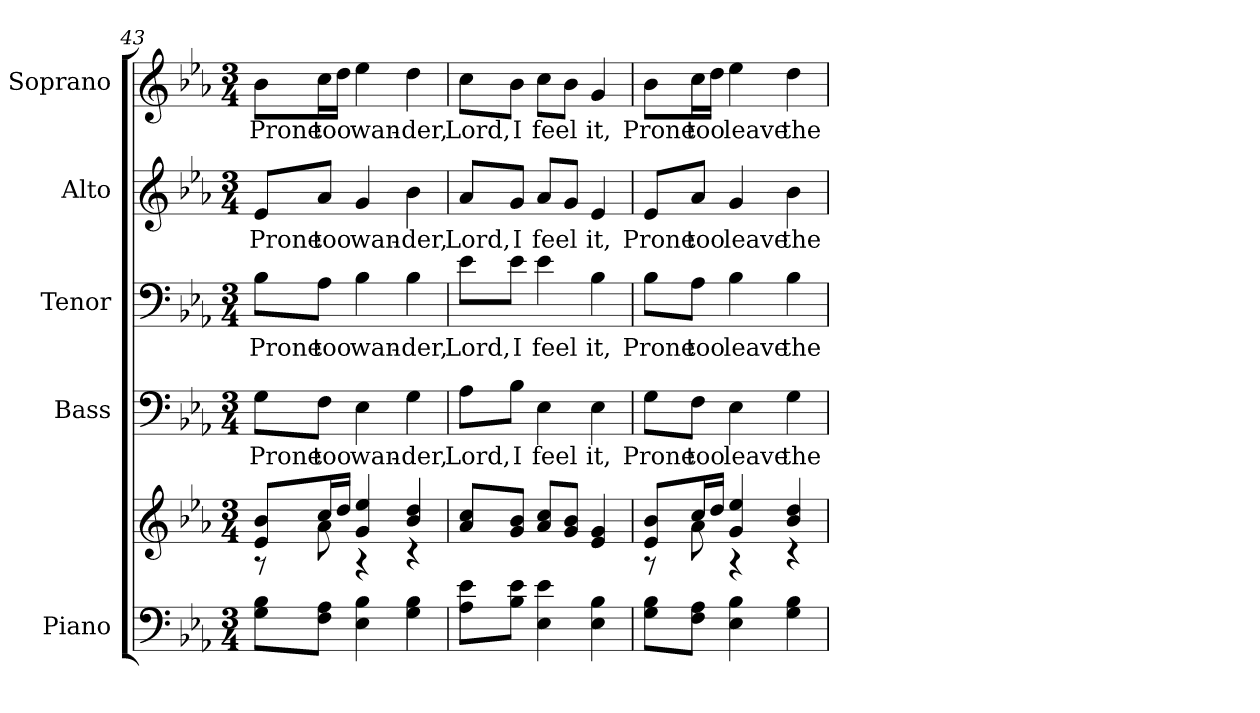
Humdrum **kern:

**kern	**kern	**kern	**text	**kern	**text	**kern	**text	**kern	**text
*part5	*part5	*part4	*part4	*part3	*part3	*part2	*part2	*part1	*part1
*staff6	*staff5	*staff4	*staff4	*staff3	*staff3	*staff2	*staff2	*staff1	*staff1
*I"Piano	*	*I"Bass	*	*I"Tenor	*	*I"Alto	*	*I"Soprano	*
*I'Pno.	*	*I'B.	*	*I'T.	*	*I'A.	*	*I'S.	*
!!LO:PB:g=z
*clefF4	*clefG2	*clefF4	*	*clefF4	*	*clefG2	*	*clefG2	*
*k[b-e-a-]	*k[b-e-a-]	*k[b-e-a-]	*	*k[b-e-a-]	*	*k[b-e-a-]	*	*k[b-e-a-]	*
*E-:	*E-:	*E-:	*	*E-:	*	*E-:	*	*E-:	*
*M3/4	*M3/4	*M3/4	*	*M3/4	*	*M3/4	*	*M3/4	*
=43	=43	=43	=43	=43	=43	=43	=43	=43	=43
*	*^	*	*	*	*	*	*	*	*
!	!	!	!	!LO:LY:b:color=#000000	!	!	!	!	!	!
!	!	!	!	!	!	!LO:LY:b:color=#000000	!	!	!	!
!	!	!	!	!	!	!	!	!LO:LY:b:color=#000000	!	!
!	!	!	!	!	!	!	!	!	!	!LO:LY:b:color=#000000
8Gi\ 8B-iL	8e-i/ 8b-iL	8r	8Gi\L	Prone	8B-i\L	Prone	8e-i/L	Prone	8b-i\L	Prone
!	!	!	!	!LO:LY:b:color=#000000	!	!	!	!	!	!
!	!	!	!	!	!	!LO:LY:b:color=#000000	!	!	!	!
!	!	!	!	!	!	!	!	!LO:LY:b:color=#000000	!	!
!	!	!	!	!	!	!	!	!	!	!LO:LY:b:color=#000000
8Fi\ 8A-iJ	16cci/L	8a-i\	8Fi\J	too	8A-i\J	too	8a-i/J	too	16cci\L	too
.	16ddi/JJ	.	.	.	.	.	.	.	16ddi\JJ	.
!	!	!	!	!LO:LY:b:color=#000000	!	!	!	!	!	!
!	!	!	!	!	!	!LO:LY:b:color=#000000	!	!	!	!
!	!	!	!	!	!	!	!	!LO:LY:b:color=#000000	!	!
!	!	!	!	!	!	!	!	!	!	!LO:LY:b:color=#000000
4E-i\ 4B-i	4gi/ 4ee-i	4r	4E-i\	wan-	4B-i\	wan-	4gi/	wan-	4ee-i\	wan-
!	!	!	!	!LO:LY:b:color=#000000	!	!	!	!	!	!
!	!	!	!	!	!	!LO:LY:b:color=#000000	!	!	!	!
!	!	!	!	!	!	!	!	!LO:LY:b:color=#000000	!	!
!	!	!	!	!	!	!	!	!	!	!LO:LY:b:color=#000000
4Gi\ 4B-i	4b-i/ 4ddi	4r	4Gi\	-der,	4B-i\	-der,	4b-i\	-der,	4ddi\	-der,
*	*v	*v	*	*	*	*	*	*	*	*
=44	=44	=44	=44	=44	=44	=44	=44	=44	=44
*	*^	*	*	*	*	*	*	*	*
!	!	!	!	!LO:LY:b:color=#000000	!	!	!	!	!	!
*	*v	*v	*	*	*	*	*	*	*	*
*	*^	*	*	*	*	*	*	*	*
!	!	!	!	!	!	!LO:LY:b:color=#000000	!	!	!	!
*	*v	*v	*	*	*	*	*	*	*	*
*	*^	*	*	*	*	*	*	*	*
!	!	!	!	!	!	!	!	!LO:LY:b:color=#000000	!	!
*	*v	*v	*	*	*	*	*	*	*	*
*	*^	*	*	*	*	*	*	*	*
!	!	!	!	!	!	!	!	!	!	!LO:LY:b:color=#000000
*	*v	*v	*	*	*	*	*	*	*	*
8A-i\ 8e-iL	8a-i/ 8cciL	8A-i\L	Lord,	8e-i\L	Lord,	8a-i/L	Lord,	8cci\L	Lord,
!	!	!	!LO:LY:b:color=#000000	!	!	!	!	!	!
!	!	!	!	!	!LO:LY:b:color=#000000	!	!	!	!
!	!	!	!	!	!	!	!LO:LY:b:color=#000000	!	!
!	!	!	!	!	!	!	!	!	!LO:LY:b:color=#000000
8B-i\ 8e-iJ	8gi/ 8b-iJ	8B-i\J	I	8e-i\J	I	8gi/J	I	8b-i\J	I
!	!	!	!LO:LY:b:color=#000000	!	!	!	!	!	!
!	!	!	!	!	!LO:LY:b:color=#000000	!	!	!	!
!	!	!	!	!	!	!	!LO:LY:b:color=#000000	!	!
!	!	!	!	!	!	!	!	!	!LO:LY:b:color=#000000
4E-i\ 4e-i	8a-i/ 8cciL	4E-i\	feel	4e-i\	feel	8a-i/L	feel	8cci\L	feel
.	8gi/ 8b-iJ	.	.	.	.	8gi/J	.	8b-i\J	.
!	!	!	!LO:LY:b:color=#000000	!	!	!	!	!	!
!	!	!	!	!	!LO:LY:b:color=#000000	!	!	!	!
!	!	!	!	!	!	!	!LO:LY:b:color=#000000	!	!
!	!	!	!	!	!	!	!	!	!LO:LY:b:color=#000000
4E-i\ 4B-i	4e-i/ 4gi	4E-i\	it,	4B-i\	it,	4e-i/	it,	4gi/	it,
!!LO:PB:g=z
=45	=45	=45	=45	=45	=45	=45	=45	=45	=45
*	*^	*	*	*	*	*	*	*	*
!	!	!	!	!LO:LY:b:color=#000000	!	!	!	!	!	!
!	!	!	!	!	!	!LO:LY:b:color=#000000	!	!	!	!
!	!	!	!	!	!	!	!	!LO:LY:b:color=#000000	!	!
!	!	!	!	!	!	!	!	!	!	!LO:LY:b:color=#000000
8Gi\ 8B-iL	8e-i/ 8b-iL	8r	8Gi\L	Prone	8B-i\L	Prone	8e-i/L	Prone	8b-i\L	Prone
!	!	!	!	!LO:LY:b:color=#000000	!	!	!	!	!	!
!	!	!	!	!	!	!LO:LY:b:color=#000000	!	!	!	!
!	!	!	!	!	!	!	!	!LO:LY:b:color=#000000	!	!
!	!	!	!	!	!	!	!	!	!	!LO:LY:b:color=#000000
8Fi\ 8A-iJ	16cci/L	8a-i\	8Fi\J	too	8A-i\J	too	8a-i/J	too	16cci\L	too
.	16ddi/JJ	.	.	.	.	.	.	.	16ddi\JJ	.
!	!	!	!	!LO:LY:b:color=#000000	!	!	!	!	!	!
!	!	!	!	!	!	!LO:LY:b:color=#000000	!	!	!	!
!	!	!	!	!	!	!	!	!LO:LY:b:color=#000000	!	!
!	!	!	!	!	!	!	!	!	!	!LO:LY:b:color=#000000
4E-i\ 4B-i	4gi/ 4ee-i	4r	4E-i\	leave	4B-i\	leave	4gi/	leave	4ee-i\	leave
!	!	!	!	!LO:LY:b:color=#000000	!	!	!	!	!	!
!	!	!	!	!	!	!LO:LY:b:color=#000000	!	!	!	!
!	!	!	!	!	!	!	!	!LO:LY:b:color=#000000	!	!
!	!	!	!	!	!	!	!	!	!	!LO:LY:b:color=#000000
4Gi\ 4B-i	4b-i/ 4ddi	4r	4Gi\	the	4B-i\	the	4b-i\	the	4ddi\	the
*	*v	*v	*	*	*	*	*	*	*	*
=	=	=	=	=	=	=	=	=	=
*-	*-	*-	*-	*-	*-	*-	*-	*-	*-
